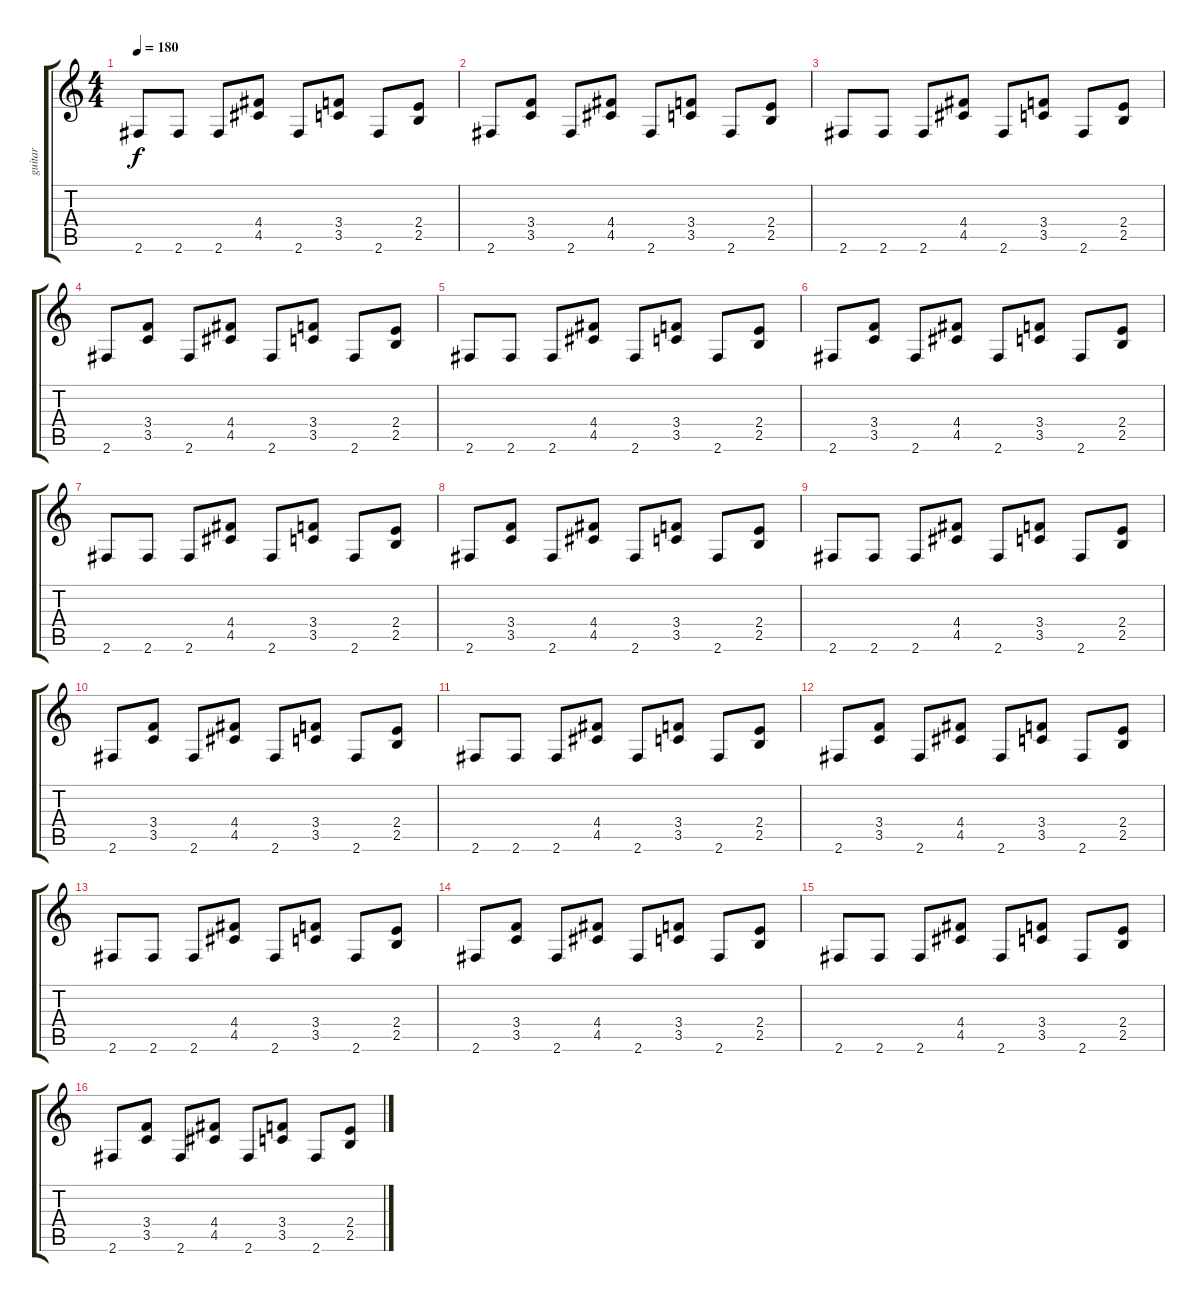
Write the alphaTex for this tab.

\track ("guitar" "guitar") {instrument distortionguitar}
\staff {score tabs}
\tuning (E4 B3 G3 D3 A2 E2) {hide}
\ts (4 4)
\tempo 180
\clef g2
\ks c
2.6.8{dy f instrument distortionguitar} 2.6.8 2.6.8 (4.4 4.5).8 2.6.8 (3.4 3.5).8 2.6.8 (2.4 2.5).8 |
2.6.8 (3.4 3.5).8 2.6.8 (4.4 4.5).8 2.6.8 (3.4 3.5).8 2.6.8 (2.4 2.5).8 |
2.6.8 2.6.8 2.6.8 (4.4 4.5).8 2.6.8 (3.4 3.5).8 2.6.8 (2.4 2.5).8 |
2.6.8 (3.4 3.5).8 2.6.8 (4.4 4.5).8 2.6.8 (3.4 3.5).8 2.6.8 (2.4 2.5).8 |
2.6.8 2.6.8 2.6.8 (4.4 4.5).8 2.6.8 (3.4 3.5).8 2.6.8 (2.4 2.5).8 |
2.6.8 (3.4 3.5).8 2.6.8 (4.4 4.5).8 2.6.8 (3.4 3.5).8 2.6.8 (2.4 2.5).8 |
2.6.8 2.6.8 2.6.8 (4.4 4.5).8 2.6.8 (3.4 3.5).8 2.6.8 (2.4 2.5).8 |
2.6.8 (3.4 3.5).8 2.6.8 (4.4 4.5).8 2.6.8 (3.4 3.5).8 2.6.8 (2.4 2.5).8 |
2.6.8 2.6.8 2.6.8 (4.4 4.5).8 2.6.8 (3.4 3.5).8 2.6.8 (2.4 2.5).8 |
2.6.8 (3.4 3.5).8 2.6.8 (4.4 4.5).8 2.6.8 (3.4 3.5).8 2.6.8 (2.4 2.5).8 |
2.6.8 2.6.8 2.6.8 (4.4 4.5).8 2.6.8 (3.4 3.5).8 2.6.8 (2.4 2.5).8 |
2.6.8 (3.4 3.5).8 2.6.8 (4.4 4.5).8 2.6.8 (3.4 3.5).8 2.6.8 (2.4 2.5).8 |
2.6.8 2.6.8 2.6.8 (4.4 4.5).8 2.6.8 (3.4 3.5).8 2.6.8 (2.4 2.5).8 |
2.6.8 (3.4 3.5).8 2.6.8 (4.4 4.5).8 2.6.8 (3.4 3.5).8 2.6.8 (2.4 2.5).8 |
2.6.8 2.6.8 2.6.8 (4.4 4.5).8 2.6.8 (3.4 3.5).8 2.6.8 (2.4 2.5).8 |
2.6.8 (3.4 3.5).8 2.6.8 (4.4 4.5).8 2.6.8 (3.4 3.5).8 2.6.8 (2.4 2.5).8
